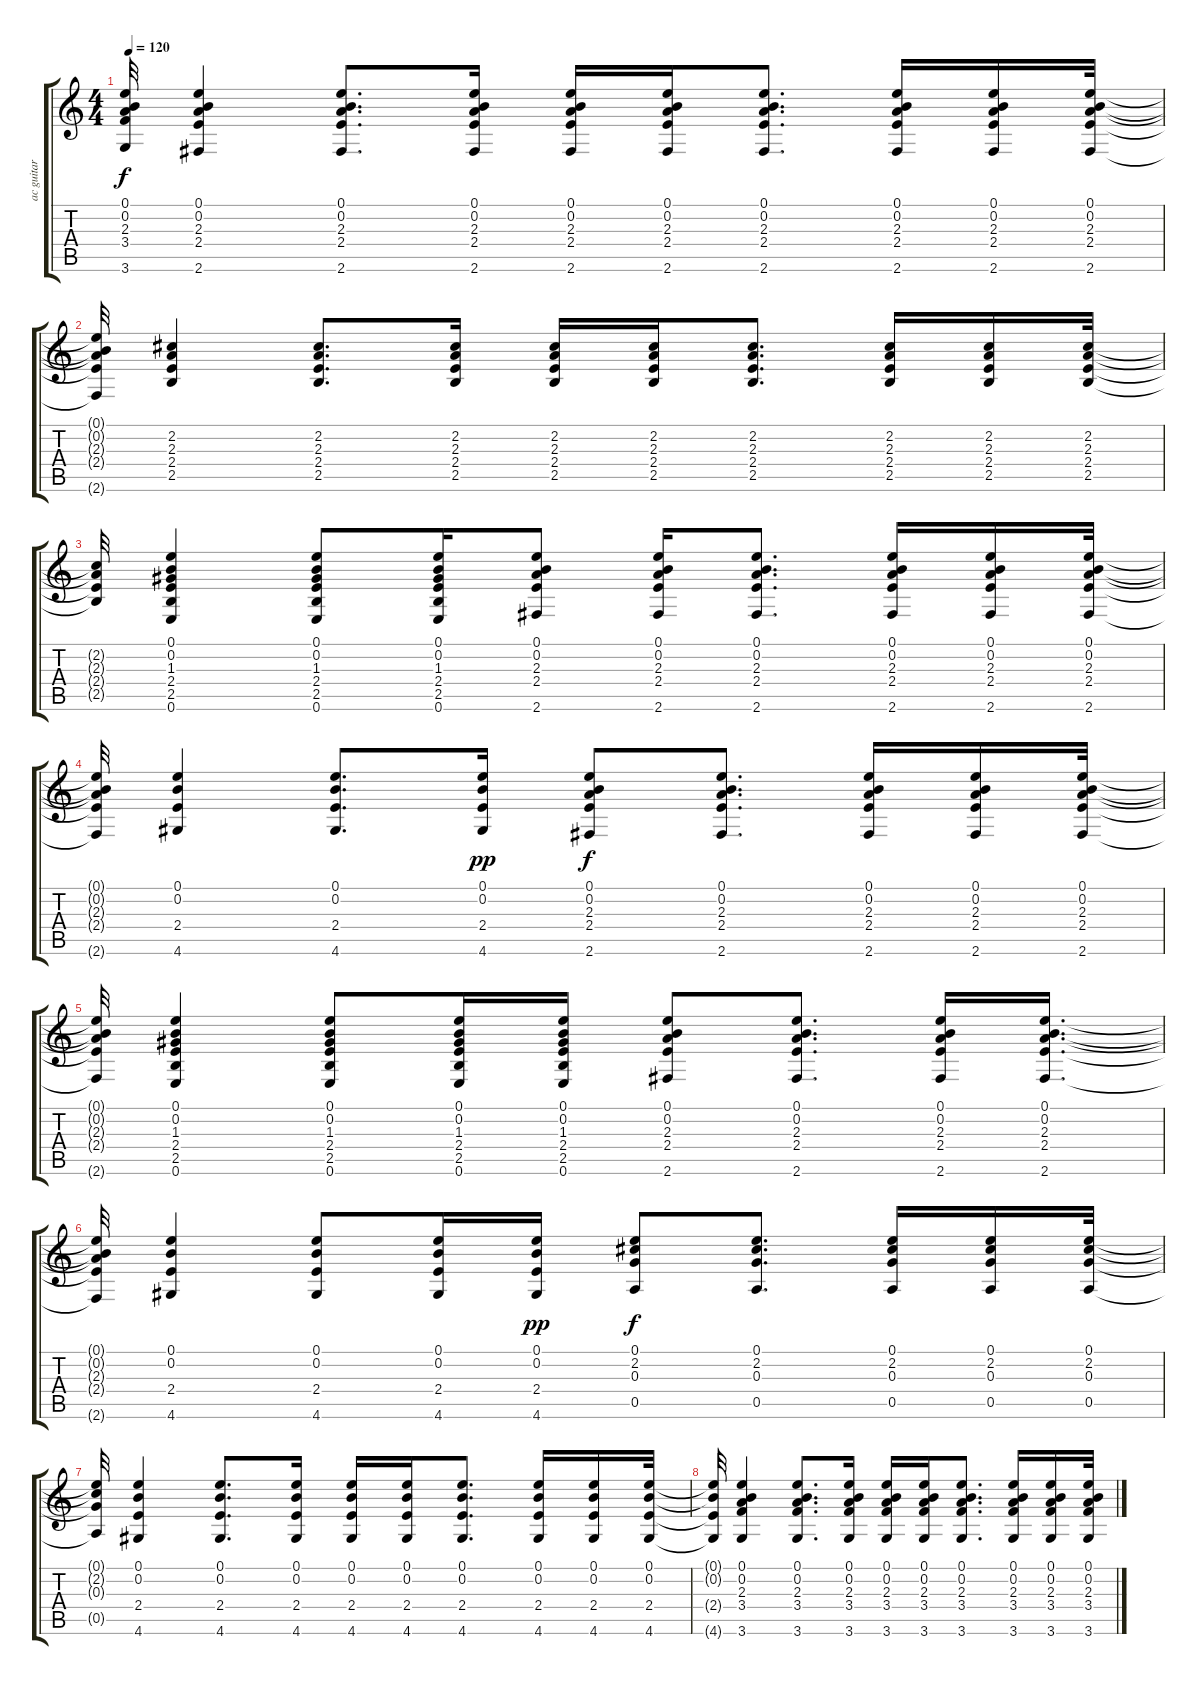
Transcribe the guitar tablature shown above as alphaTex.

\track ("ac guitar" "ac guitar") {instrument acousticguitarsteel}
\staff {score tabs}
\tuning (E4 B3 G3 D3 A2 E2) {hide}
\ts (4 4)
\tempo 120
\clef g2
\ks c
(0.1{t} 0.2{t} 2.3{t} 3.4{t} 3.6{t}).32{dy f} (0.1 0.2 2.3 2.4 2.6).4 (0.1 0.2 2.3 2.4 2.6).8{d} (0.1 0.2 2.3 2.4 2.6).16 (0.1 0.2 2.3 2.4 2.6).16 (0.1 0.2 2.3 2.4 2.6).16 (0.1 0.2 2.3 2.4 2.6).8{d} (0.1 0.2 2.3 2.4 2.6).16 (0.1 0.2 2.3 2.4 2.6).16 (0.1 0.2 2.3 2.4 2.6).32 |
(0.1{t} 0.2{t} 2.3{t} 2.4{t} 2.6{t}).32 (2.2 2.3 2.4 2.5).4 (2.2 2.3 2.4 2.5).8{d} (2.2 2.3 2.4 2.5).16 (2.2 2.3 2.4 2.5).16 (2.2 2.3 2.4 2.5).16 (2.2 2.3 2.4 2.5).8{d} (2.2 2.3 2.4 2.5).16 (2.2 2.3 2.4 2.5).16 (2.2 2.3 2.4 2.5).32 |
(2.2{t} 2.3{t} 2.4{t} 2.5{t}).32 (0.1 0.2 1.3 2.4 2.5 0.6).4 (0.1 0.2 1.3 2.4 2.5 0.6).8 (0.1 0.2 1.3 2.4 2.5 0.6).16 (0.1 0.2 2.3 2.4 2.6).8 (0.1 0.2 2.3 2.4 2.6).16 (0.1 0.2 2.3 2.4 2.6).8{d} (0.1 0.2 2.3 2.4 2.6).16 (0.1 0.2 2.3 2.4 2.6).16 (0.1 0.2 2.3 2.4 2.6).32 |
(0.1{t} 0.2{t} 2.3{t} 2.4{t} 2.6{t}).32 (0.1 0.2 2.4 4.6).4 (0.1 0.2 2.4 4.6).8{d} (0.1 0.2 2.4 4.6).16{dy pp} (0.1 0.2 2.3 2.4 2.6).8{dy f} (0.1 0.2 2.3 2.4 2.6).8{d} (0.1 0.2 2.3 2.4 2.6).16 (0.1 0.2 2.3 2.4 2.6).16 (0.1 0.2 2.3 2.4 2.6).32 |
(0.1{t} 0.2{t} 2.3{t} 2.4{t} 2.6{t}).32 (0.1 0.2 1.3 2.4 2.5 0.6).4 (0.1 0.2 1.3 2.4 2.5 0.6).8 (0.1 0.2 1.3 2.4 2.5 0.6).16 (0.1 0.2 1.3 2.4 2.5 0.6).16 (0.1 0.2 2.3 2.4 2.6).8 (0.1 0.2 2.3 2.4 2.6).8{d} (0.1 0.2 2.3 2.4 2.6).16 (0.1 0.2 2.3 2.4 2.6).16{d} |
(0.1{t} 0.2{t} 2.3{t} 2.4{t} 2.6{t}).32 (0.1 0.2 2.4 4.6).4 (0.1 0.2 2.4 4.6).8 (0.1 0.2 2.4 4.6).16 (0.1 0.2 2.4 4.6).16{dy pp} (0.1 2.2 0.3 0.5).8{dy f} (0.1 2.2 0.3 0.5).8{d} (0.1 2.2 0.3 0.5).16 (0.1 2.2 0.3 0.5).16 (0.1 2.2 0.3 0.5).32 |
(0.1{t} 2.2{t} 0.3{t} 0.5{t}).32 (0.1 0.2 2.4 4.6).4 (0.1 0.2 2.4 4.6).8{d} (0.1 0.2 2.4 4.6).16 (0.1 0.2 2.4 4.6).16 (0.1 0.2 2.4 4.6).16 (0.1 0.2 2.4 4.6).8{d} (0.1 0.2 2.4 4.6).16 (0.1 0.2 2.4 4.6).16 (0.1 0.2 2.4 4.6).32 |
(0.1{t} 0.2{t} 2.4{t} 4.6{t}).32 (0.1 0.2 2.3 3.4 3.6).4 (0.1 0.2 2.3 3.4 3.6).8{d} (0.1 0.2 2.3 3.4 3.6).16 (0.1 0.2 2.3 3.4 3.6).16 (0.1 0.2 2.3 3.4 3.6).16 (0.1 0.2 2.3 3.4 3.6).8{d} (0.1 0.2 2.3 3.4 3.6).16 (0.1 0.2 2.3 3.4 3.6).16 (0.1 0.2 2.3 3.4 3.6).32
